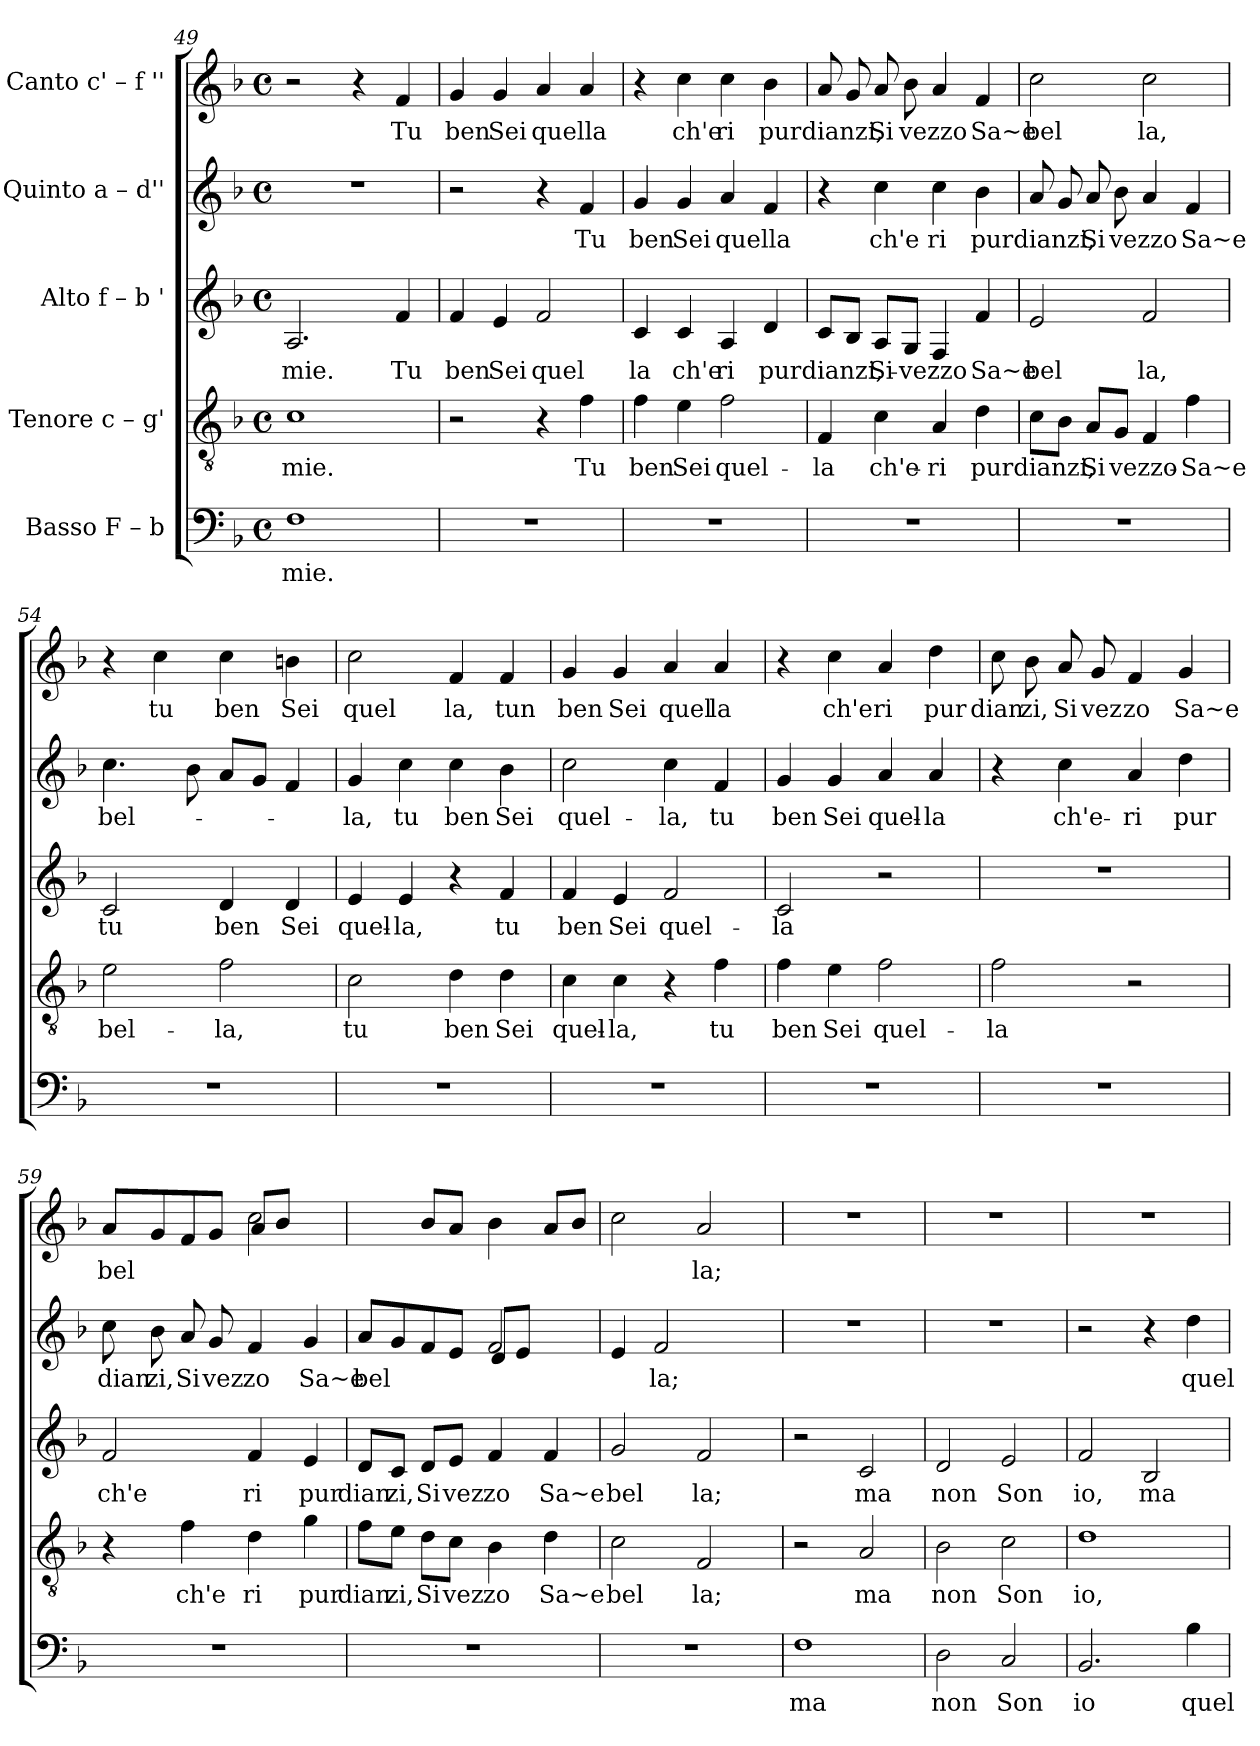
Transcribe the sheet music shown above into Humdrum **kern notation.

**kern	**text	**kern	**text	**kern	**text	**kern	**text	**kern	**text
*part5	*part5	*part4	*part4	*part3	*part3	*part2	*part2	*part1	*part1
*staff5	*staff5	*staff4	*staff4	*staff3	*staff3	*staff2	*staff2	*staff1	*staff1
*I"Basso  F – b	*	*I"Tenore  c – g'	*	*I"Alto  f – b '	*	*I"Quinto  a – d''	*	*I"Canto  c' – f ''	*
*clefF4	*	*clefGv2	*	*clefG2	*	*clefG2	*	*clefG2	*
*k[b-]	*	*k[b-]	*	*k[b-]	*	*k[b-]	*	*k[b-]	*
*F:	*	*F:	*	*F:	*	*F:	*	*F:	*
*M4/4	*	*M4/4	*	*M4/4	*	*M4/4	*	*M4/4	*
*met(c)	*	*met(c)	*	*met(c)	*	*met(c)	*	*met(c)	*
=49	=49	=49	=49	=49	=49	=49	=49	=49	=49
!	!LO:LY:b:cj	!	!LO:LY:b:cj	!	!LO:LY:b:cj	!	!	!	!
1F	mie.	1c	mie.	2.A/	mie.	1r	.	2r	.
.	.	.	.	.	.	.	.	4r	.
!	!	!	!	!	!LO:LY:b:cj	!	!	!	!LO:LY:b:cj
.	.	.	.	4f/	Tu	.	.	4f/	Tu
=50	=50	=50	=50	=50	=50	=50	=50	=50	=50
!	!	!	!	!	!LO:LY:b:cj	!	!	!	!LO:LY:b:cj
1r	.	2r	.	4f/	ben	2r	.	4g/	ben
!	!	!	!	!	!LO:LY:b:cj	!	!	!	!LO:LY:b:cj
.	.	.	.	4e/	Sei	.	.	4g/	Sei
!	!	!	!	!	!LO:LY:b:cj	!	!	!	!LO:LY:b:cj
.	.	4r	.	2f/	quel	4r	.	4a/	quella
!	!	!	!LO:LY:b:cj	!	!	!	!LO:LY:b:cj	!	!
.	.	4f\	Tu	.	.	4f/	Tu	4a/	.
=51	=51	=51	=51	=51	=51	=51	=51	=51	=51
!	!	!	!LO:LY:b:cj	!	!LO:LY:b:cj	!	!LO:LY:b:cj	!	!
1r	.	4f\	ben	4c/	la	4g/	ben	4r	.
!	!	!	!LO:LY:b:cj	!	!LO:LY:b:cj	!	!LO:LY:b:cj	!	!LO:LY:b:cj
.	.	4e\	Sei	4c/	ch'e	4g/	Sei	4cc\	ch'e
!	!	!	!LO:LY:b:cj	!	!LO:LY:b:cj	!	!LO:LY:b:cj	!	!LO:LY:b:cj
.	.	2f\	quel-	4A/	ri	4a/	quella	4cc\	ri
!	!	!	!	!	!LO:LY:b:cj	!	!	!	!LO:LY:b:cj
.	.	.	.	4d/	pur	4f/	.	4b-\	pur
=52	=52	=52	=52	=52	=52	=52	=52	=52	=52
!	!	!	!LO:LY:b:cj	!	!LO:LY:b:cj	!	!	!	!LO:LY:b:cj
1r	.	4F/	-la	8c/L	dianzi,	4r	.	8a/	dianzi,
.	.	.	.	8B-/J	.	.	.	8g/	.
!	!	!	!LO:LY:b:cj	!	!LO:LY:b:cj	!	!LO:LY:b:cj	!	!LO:LY:b:cj
.	.	4c\	ch'e-	8A/L	Si-	4cc\	ch'e	8a/	Si
!	!	!	!	!	!LO:LY:b:cj	!	!	!	!LO:LY:b:cj
.	.	.	.	8G/J	-vezzo	.	.	8b-\	vezzo
!	!	!	!LO:LY:b:cj	!	!	!	!LO:LY:b:cj	!	!
.	.	4A/	-ri	4F/	.	4cc\	ri	4a/	.
!	!	!	!LO:LY:b:cj	!	!LO:LY:b:cj	!	!LO:LY:b:cj	!	!LO:LY:b:cj
.	.	4d\	pur	4f/	Sa~e	4b-\	pur	4f/	Sa~e
=53	=53	=53	=53	=53	=53	=53	=53	=53	=53
!	!	!	!LO:LY:b:cj	!	!LO:LY:b:cj	!	!LO:LY:b:cj	!	!LO:LY:b:cj
1r	.	8c\L	dianzi,	2e/	bel	8a/	dianzi,	2cc\	bel
.	.	8B-\J	.	.	.	8g/	.	.	.
!	!	!	!LO:LY:b:cj	!	!	!	!LO:LY:b:cj	!	!
.	.	8A/L	Si	.	.	8a/	Si	.	.
!	!	!	!LO:LY:b:cj	!	!	!	!LO:LY:b:cj	!	!
.	.	8G/J	vezzo-	.	.	8b-\	vezzo	.	.
!	!	!	!	!	!LO:LY:b:cj	!	!	!	!LO:LY:b:cj
.	.	4F/	.	2f/	la,	4a/	.	2cc\	la,
!	!	!	!LO:LY:b:cj	!	!	!	!LO:LY:b:cj	!	!
.	.	4f\	-Sa~e	.	.	4f/	Sa~e	.	.
!!LO:LB:g=z
=54	=54	=54	=54	=54	=54	=54	=54	=54	=54
!	!	!	!LO:LY:b:cj	!	!LO:LY:b:cj	!	!LO:LY:b	!	!
1r	.	2e\	bel-	2c/	tu	4.cc\	bel-	4r	.
!	!	!	!	!	!	!	!	!	!LO:LY:b:cj
.	.	.	.	.	.	.	.	4cc\	tu
.	.	.	.	.	.	8b-\	.	.	.
!	!	!	!LO:LY:b:cj	!	!LO:LY:b:cj	!	!	!	!LO:LY:b:cj
.	.	2f\	-la,	4d/	ben	8a/L	.	4cc\	ben
.	.	.	.	.	.	8g/J	.	.	.
!	!	!	!	!	!LO:LY:b:cj	!	!	!	!LO:LY:b:cj
.	.	.	.	4d/	Sei	4f/	.	4bn\	Sei
=55	=55	=55	=55	=55	=55	=55	=55	=55	=55
!	!	!	!LO:LY:b:cj	!	!LO:LY:b:cj	!	!LO:LY:b:cj	!	!LO:LY:b:cj
1r	.	2c\	tu	4e/	quel-	4g/	-la,	2cc\	quel
!	!	!	!	!	!LO:LY:b:cj	!	!LO:LY:b:cj	!	!
.	.	.	.	4e/	-la,	4cc\	tu	.	.
!	!	!	!LO:LY:b:cj	!	!	!	!LO:LY:b:cj	!	!LO:LY:b:cj
.	.	4d\	ben	4r	.	4cc\	ben	4f/	la,
!	!	!	!LO:LY:b:cj	!	!LO:LY:b:cj	!	!LO:LY:b:cj	!	!LO:LY:b:rj
.	.	4d\	Sei	4f/	tu	4b-\	Sei	4f/	tun
=56	=56	=56	=56	=56	=56	=56	=56	=56	=56
!	!	!	!LO:LY:b:cj	!	!LO:LY:b:cj	!	!LO:LY:b:cj	!	!LO:LY:b:cj
1r	.	4c\	quel-	4f/	ben	2cc\	quel-	4g/	ben
!	!	!	!LO:LY:b:cj	!	!LO:LY:b:cj	!	!	!	!LO:LY:b:cj
.	.	4c\	-la,	4e/	Sei	.	.	4g/	Sei
!	!	!	!	!	!LO:LY:b:cj	!	!LO:LY:b:cj	!	!LO:LY:b:cj
.	.	4r	.	2f/	quel-	4cc\	-la,	4a/	quel
!	!	!	!LO:LY:b:cj	!	!	!	!LO:LY:b:cj	!	!LO:LY:b:cj
.	.	4f\	tu	.	.	4f/	tu	4a/	la
=57	=57	=57	=57	=57	=57	=57	=57	=57	=57
!	!	!	!LO:LY:b:cj	!	!LO:LY:b:cj	!	!LO:LY:b:cj	!	!
1r	.	4f\	ben	2c/	-la	4g/	ben	4r	.
!	!	!	!LO:LY:b:cj	!	!	!	!LO:LY:b:cj	!	!LO:LY:b:cj
.	.	4e\	Sei	.	.	4g/	Sei	4cc\	ch'e
!	!	!	!LO:LY:b:cj	!	!	!	!LO:LY:b:cj	!	!LO:LY:b:cj
.	.	2f\	quel-	2r	.	4a/	quel-	4a/	ri
!	!	!	!	!	!	!	!LO:LY:b:cj	!	!LO:LY:b:cj
.	.	.	.	.	.	4a/	-la	4dd\	pur
=58	=58	=58	=58	=58	=58	=58	=58	=58	=58
!	!	!	!LO:LY:b:cj	!	!	!	!	!	!LO:LY:b:cj
1r	.	2f\	-la	1r	.	4r	.	8cc\	dian
!	!	!	!	!	!	!	!	!	!LO:LY:b:cj
.	.	.	.	.	.	.	.	8b-\	zi,
!	!	!	!	!	!	!	!LO:LY:b:cj	!	!LO:LY:b:cj
.	.	.	.	.	.	4cc\	ch'e-	8a/	Si
!	!	!	!	!	!	!	!	!	!LO:LY:b:cj
.	.	.	.	.	.	.	.	8g/	vez
!	!	!	!	!	!	!	!LO:LY:b:cj	!	!LO:LY:b:cj
.	.	2r	.	.	.	4a/	-ri	4f/	zo
!	!	!	!	!	!	!	!LO:LY:b:cj	!	!LO:LY:b:cj
.	.	.	.	.	.	4dd\	pur	4g/	Sa~e
!!LO:LB:g=z
=59	=59	=59	=59	=59	=59	=59	=59	=59	=59
!	!	!	!	!	!LO:LY:b:cj	!	!LO:LY:b:cj	!	!LO:LY:b
*	*	*	*	*	*	*	*	*^	*
1r	.	4r	.	2f/	ch'e	8cc\	dian	8a/L	2ryy	bel
!	!	!	!	!	!	!	!LO:LY:b:cj	!	!	!
.	.	.	.	.	.	8b-\	zi,	8g/	.	.
!	!	!	!LO:LY:b:cj	!	!	!	!LO:LY:b:cj	!	!	!
.	.	4f\	ch'e	.	.	8a/	Si	8f/	.	.
!	!	!	!	!	!	!	!LO:LY:b:cj	!	!	!
.	.	.	.	.	.	8g/	vez	8g/J	.	.
!	!	!	!LO:LY:b:cj	!	!LO:LY:b:cj	!	!LO:LY:b:cj	!	!	!
.	.	4d\	ri	4f/	ri	4f/	zo	2cc\	8a/L	.
.	.	.	.	.	.	.	.	.	8b-/J	.
!	!	!	!LO:LY:b:cj	!	!LO:LY:b:cj	!	!LO:LY:b:cj	!	!	!
.	.	4g\	pur	4e/	pur	4g/	Sa~e	.	4ryy	.
=60	=60	=60	=60	=60	=60	=60	=60	=60	=60	=60
!	!	!	!LO:LY:b:cj	!	!LO:LY:b:cj	!	!LO:LY:b	!	!	!
*	*	*	*	*	*	*^	*	*v	*v	*
1r	.	8f\L	dian	8d/L	dian	8a/L	2ryy	bel	4ryy	.
!	!	!	!LO:LY:b:cj	!	!LO:LY:b:cj	!	!	!	!	!
.	.	8e\J	zi,	8c/J	zi,	8g/	.	.	.	.
!	!	!	!LO:LY:b:cj	!	!LO:LY:b:cj	!	!	!	!	!
.	.	8d\L	Si	8d/L	Si	8f/	.	.	8b-/L	.
!	!	!	!LO:LY:b:cj	!	!LO:LY:b:cj	!	!	!	!	!
.	.	8c\J	vez	8e/J	vez	8e/J	.	.	8a/J	.
!	!	!	!LO:LY:b:cj	!	!LO:LY:b:cj	!	!	!	!	!
.	.	4B-\	zo	4f/	zo	2f/	8d/L	.	4b-\	.
.	.	.	.	.	.	.	8e/J	.	.	.
!	!	!	!LO:LY:b:cj	!	!LO:LY:b:cj	!	!	!	!	!
.	.	4d\	Sa~e	4f/	Sa~e	.	4ryy	.	8a/L	.
.	.	.	.	.	.	.	.	.	8b-/J	.
*	*	*	*	*	*	*v	*v	*	*	*
=61	=61	=61	=61	=61	=61	=61	=61	=61	=61
!	!	!	!LO:LY:b:cj	!	!LO:LY:b:cj	!	!	!	!
1r	.	2c\	bel	2g/	bel	4e/	.	2cc\	.
!	!	!	!	!	!	!	!LO:LY:b:cj	!	!
.	.	.	.	.	.	2f/	la;	.	.
!	!	!	!LO:LY:b:cj	!	!LO:LY:b:cj	!	!	!	!LO:LY:b:cj
.	.	2F/	la;	2f/	la;	.	.	2a/	la;
.	.	.	.	.	.	4ryy	.	.	.
=62	=62	=62	=62	=62	=62	=62	=62	=62	=62
!	!LO:LY:b:cj	!	!	!	!	!	!	!	!
1F	ma	2r	.	2r	.	1r	.	1r	.
!	!	!	!LO:LY:b:cj	!	!LO:LY:b:cj	!	!	!	!
.	.	2A/	ma	2c/	ma	.	.	.	.
=63	=63	=63	=63	=63	=63	=63	=63	=63	=63
!	!LO:LY:b:cj	!	!LO:LY:b:cj	!	!LO:LY:b:cj	!	!	!	!
2D\	non	2B-\	non	2d/	non	1r	.	1r	.
!	!LO:LY:b:cj	!	!LO:LY:b:cj	!	!LO:LY:b:cj	!	!	!	!
2C/	Son	2c\	Son	2e/	Son	.	.	.	.
=64	=64	=64	=64	=64	=64	=64	=64	=64	=64
!	!LO:LY:b:cj	!	!LO:LY:b:cj	!	!LO:LY:b:cj	!	!	!	!
2.BB-/	io	1d	io,	2f/	io,	2r	.	1r	.
!	!	!	!	!	!LO:LY:b:cj	!	!	!	!
.	.	.	.	2B-/	ma	4r	.	.	.
!	!LO:LY:b:cj	!	!	!	!	!	!LO:LY:b:cj	!	!
4B-\	quel	.	.	.	.	4dd\	quel	.	.
=	=	=	=	=	=	=	=	=	=
*-	*-	*-	*-	*-	*-	*-	*-	*-	*-
